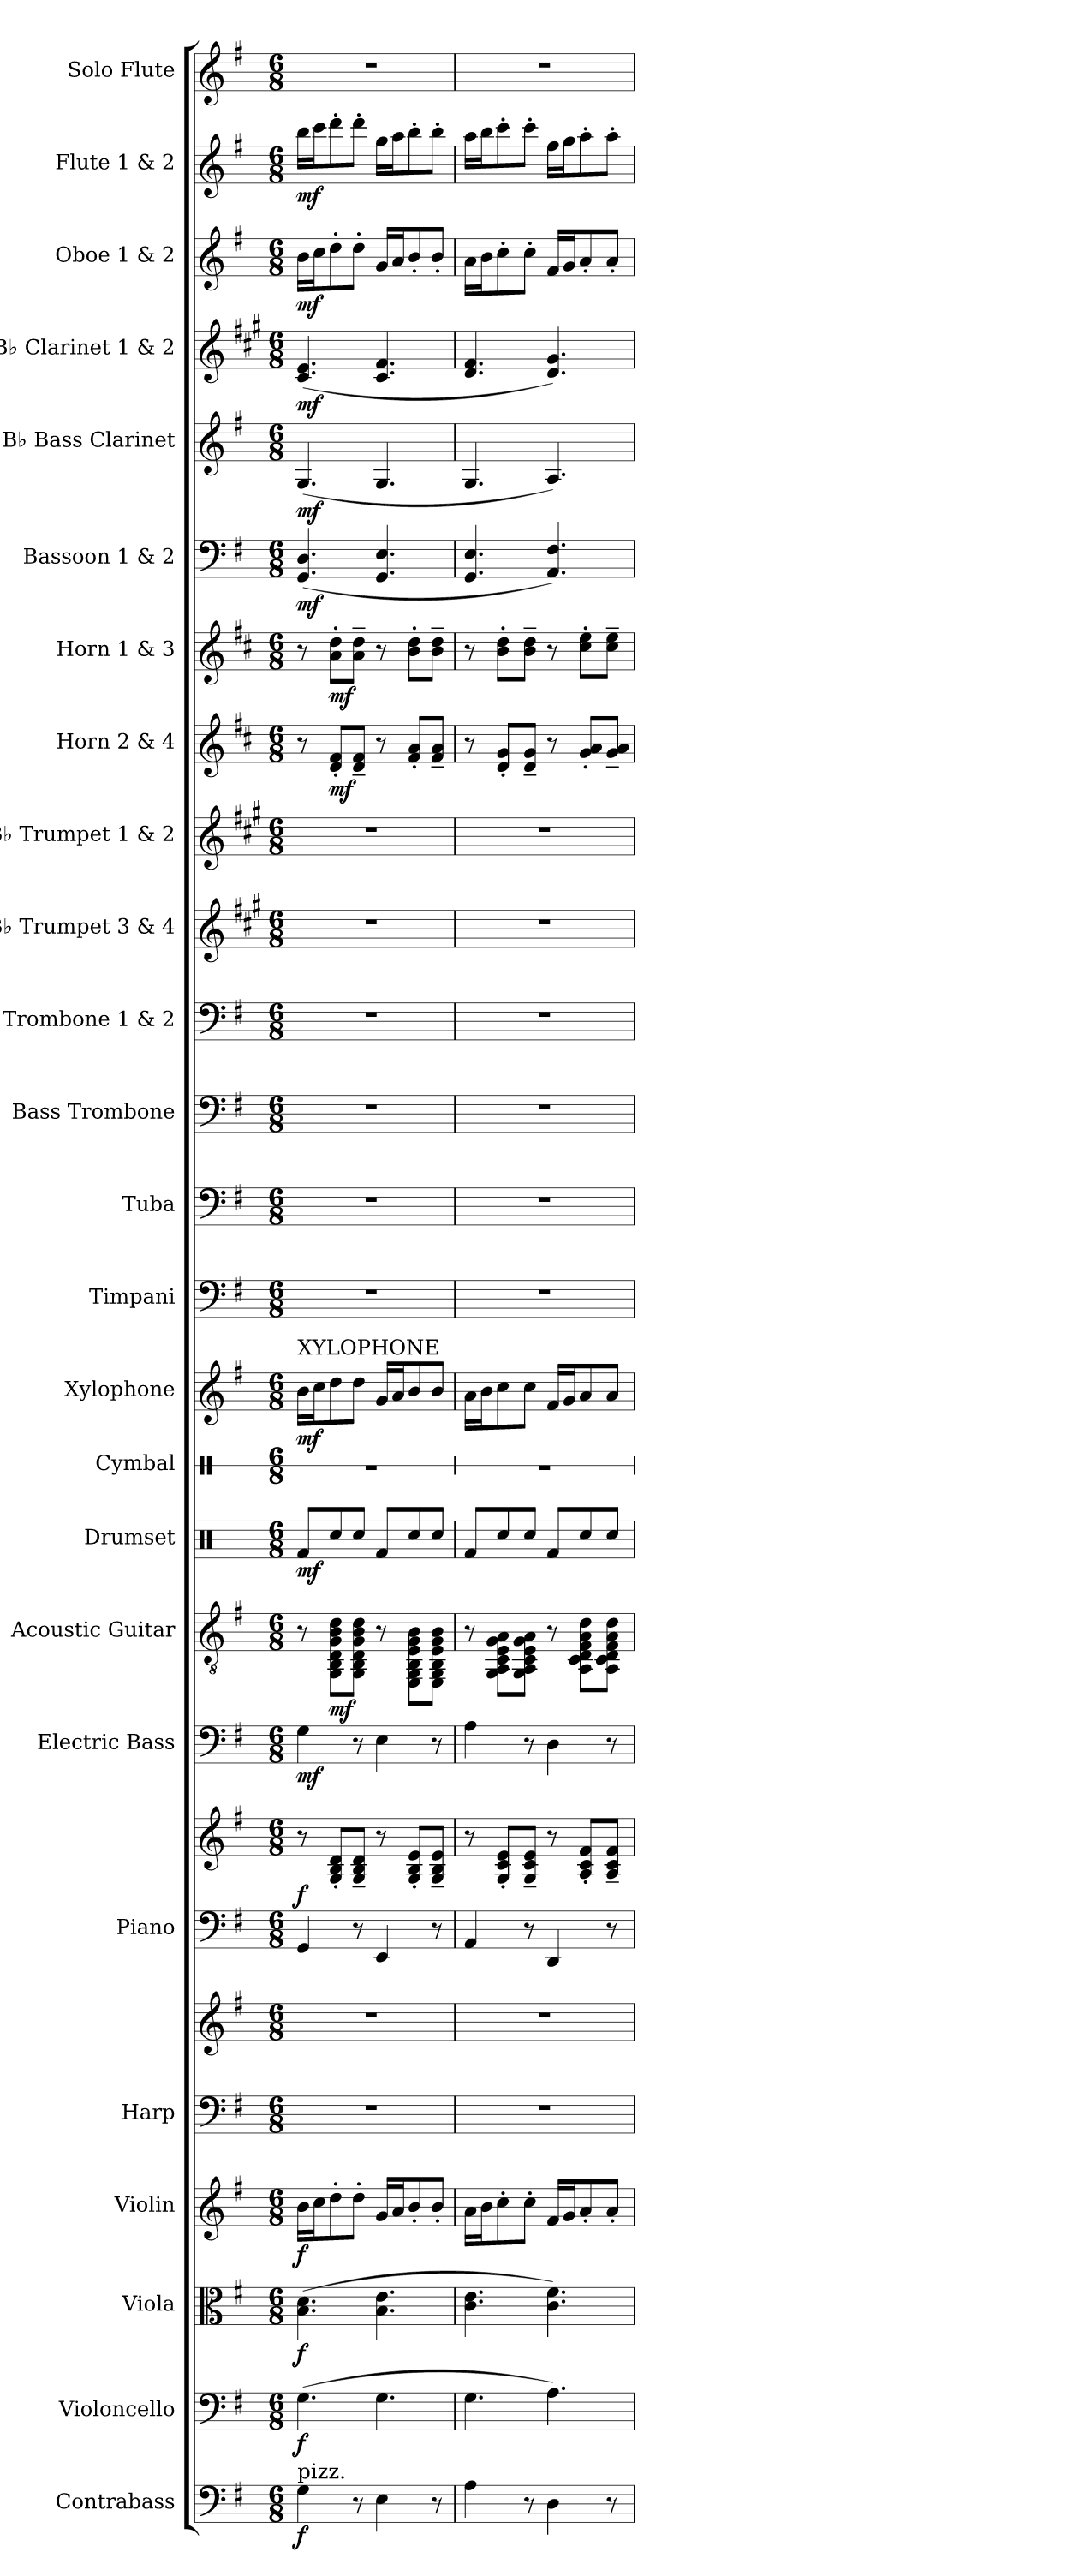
**kern	**dynam	**kern	**dynam	**kern	**dynam	**kern	**dynam	**kern	**kern	**kern	**kern	**dynam	**kern	**dynam	**kern	**dynam	**kern	**dynam	**kern	**kern	**dynam	**kern	**kern	**kern	**kern	**kern	**kern	**kern	**dynam	**kern	**dynam	**kern	**dynam	**kern	**dynam	**kern	**dynam	**kern	**dynam	**kern	**dynam	**kern
*part25	*part25	*part24	*part24	*part23	*part23	*part22	*part22	*part21	*part21	*part20	*part20	*part20	*part19	*part19	*part18	*part18	*part17	*part17	*part16	*part15	*part15	*part14	*part13	*part12	*part11	*part10	*part9	*part8	*part8	*part7	*part7	*part6	*part6	*part5	*part5	*part4	*part4	*part3	*part3	*part2	*part2	*part1
*staff27	*staff27	*staff26	*staff26	*staff25	*staff25	*staff24	*staff24	*staff23	*staff22	*staff21	*staff20	*staff20/21	*staff19	*staff19	*staff18	*staff18	*staff17	*staff17	*staff16	*staff15	*staff15	*staff14	*staff13	*staff12	*staff11	*staff10	*staff9	*staff8	*staff8	*staff7	*staff7	*staff6	*staff6	*staff5	*staff5	*staff4	*staff4	*staff3	*staff3	*staff2	*staff2	*staff1
*I"Contrabass	*	*I"Violoncello	*	*I"Viola	*	*I"Violin	*	*I"Harp	*	*I"Piano	*	*	*I"Electric Bass	*	*I"Acoustic Guitar	*	*I"Drumset	*	*I"Cymbal	*I"Xylophone	*	*I"Timpani	*I"Tuba	*I"Bass Trombone	*I"Trombone 1 &amp; 2	*I"B♭ Trumpet 3 &amp; 4	*I"B♭ Trumpet 1 &amp; 2	*I"Horn 2 &amp; 4	*	*I"Horn 1 &amp; 3	*	*I"Bassoon 1 &amp; 2	*	*I"B♭ Bass Clarinet	*	*I"B♭ Clarinet 1 &amp; 2	*	*I"Oboe 1 &amp; 2	*	*I"Flute 1 &amp; 2	*	*I"Solo Flute
*I'Cb.	*	*I'Vc.	*	*I'Vla.	*	*I'Vln.	*	*I'Hrp.	*	*I'Pno.	*	*	*I'El. B.	*	*I'Guit.	*	*I'D. Set	*	*I'Cym.	*I'Xyl.	*	*I'Timp.	*I'Tba.	*I'B. Tbn.	*I'Tbn. 1, 2	*I'B♭ Tpt. 3, 4	*I'B♭ Tpt. 1, 2	*I'Hn. 2, 4	*	*I'Hn. 1, 3	*	*I'Bsn. 1, 2	*	*I'B♭ B. Cl.	*	*I'B♭ Cl. 1, 2	*	*I'Ob. 1, 2	*	*I'Fl. 1, 2	*	*I'Solo
*	*	*	*	*	*	*	*	*	*	*	*	*	*	*	*	*	*	*	*stria1	*	*	*	*	*	*	*	*	*	*	*	*	*	*	*	*	*	*	*	*	*	*	*
*clefF4	*	*clefF4	*	*clefC3	*	*clefG2	*	*clefF4	*clefG2	*clefF4	*clefG2	*	*clefF4	*	*clefGv2	*	*clefX	*	*clefX	*clefG2	*	*clefF4	*clefF4	*clefF4	*clefF4	*clefG2	*clefG2	*clefG2	*	*clefG2	*	*clefF4	*	*clefG2	*	*clefG2	*	*clefG2	*	*clefG2	*	*clefG2
*ITrd7c12	*	*	*	*	*	*	*	*	*	*	*	*	*ITrd7c12	*	*	*	*	*	*	*ITrd-7c-12	*	*	*	*	*	*ITrd1c2	*ITrd1c2	*ITrd4c7	*	*ITrd4c7	*	*	*	*ITrd8c14	*	*ITrd1c2	*	*	*	*	*	*
*k[f#]	*	*k[f#]	*	*k[f#]	*	*k[f#]	*	*k[f#]	*k[f#]	*k[f#]	*k[f#]	*	*k[f#]	*	*k[f#]	*	*k[]	*	*k[]	*k[f#]	*	*k[f#]	*k[f#]	*k[f#]	*k[f#]	*k[f#]	*k[f#]	*k[f#]	*	*k[f#]	*	*k[f#]	*	*k[f#]	*	*k[f#]	*	*k[f#]	*	*k[f#]	*	*k[f#]
*M6/8	*	*M6/8	*	*M6/8	*	*M6/8	*	*M6/8	*M6/8	*M6/8	*M6/8	*	*M6/8	*	*M6/8	*	*M6/8	*	*M6/8	*M6/8	*	*M6/8	*M6/8	*M6/8	*M6/8	*M6/8	*M6/8	*M6/8	*	*M6/8	*	*M6/8	*	*M6/8	*	*M6/8	*	*M6/8	*	*M6/8	*	*M6/8
*MM99	*	*MM99	*	*MM99	*	*MM99	*	*MM99	*MM99	*MM99	*MM99	*	*MM99	*	*MM99	*	*MM99	*	*MM99	*MM99	*	*MM99	*MM99	*MM99	*MM99	*MM99	*MM99	*MM99	*	*MM99	*	*MM99	*	*MM99	*	*MM99	*	*MM99	*	*MM99	*	*MM99
=1	=1	=1	=1	=1	=1	=1	=1	=1	=1	=1	=1	=1	=1	=1	=1	=1	=1	=1	=1	=1	=1	=1	=1	=1	=1	=1	=1	=1	=1	=1	=1	=1	=1	=1	=1	=1	=1	=1	=1	=1	=1	=1
!	!	!	!	!	!	!	!	!	!	!	!	!	!	!	!	!	!	!	!	!LO:TX:a:t=XYLOPHONE	!	!	!	!	!	!	!	!	!	!	!	!	!	!	!	!	!	!	!	!	!	!
!LO:TX:a:t=pizz.	!	!	!	!	!	!	!	!	!	!	!	!	!	!	!	!	!	!	!	!	!	!	!	!	!	!	!	!	!	!	!	!	!	!	!	!	!	!	!	!	!	!
!	!LO:DY:b	!	!LO:DY:b	!	!LO:DY:b	!	!LO:DY:b	!	!	!	!	!LO:DY:a=2	!	!LO:DY:b	!	!	!	!LO:DY:b	!	!	!LO:DY:b	!	!	!	!	!	!	!	!	!	!	!	!LO:DY:b	!	!LO:DY:b	!	!LO:DY:b	!	!LO:DY:b	!	!LO:DY:b	!
4GG\	f	(>4.G\	f	(>4.B\ 4.d\	f	16b\LL	f	2.r	2.r	4GG/	8r	f	4GG\	mf	8r	.	8Rf/L	mf	2.r	16bb\LL	mf	2.r	2.r	2.r	2.r	2.r	2.r	8r	.	8r	.	(<4.GG/ 4.D/	mf	(<4.GG/	mf	(<4.B/ 4.d/	mf	16b\LL	mf	16bb\LL	mf	2.r
.	.	.	.	.	.	16cc\J	.	.	.	.	.	.	.	.	.	.	.	.	.	16ccc\J	.	.	.	.	.	.	.	.	.	.	.	.	.	.	.	.	.	16cc\J	.	16ccc\J	.	.
!	!	!	!	!	!	!	!	!	!	!	!	!	!	!	!	!LO:DY:b	!	!	!	!	!	!	!	!	!	!	!	!	!LO:DY:b	!	!LO:DY:b	!	!	!	!	!	!	!	!	!	!	!
.	.	.	.	.	.	8dd'\	.	.	.	.	8G/' 8B/' 8d/'L	.	.	.	8GG\ 8BB\ 8D\ 8G\ 8B\ 8d\L	mf	8Rcc/	.	.	8ddd\	.	.	.	.	.	.	.	8G/' 8B/'L	mf	8d\' 8g\'L	mf	.	.	.	.	.	.	8dd'\	.	8ddd'\	.	.
8r	.	.	.	.	.	8dd'\J	.	.	.	8r	8G/~ 8B/~ 8d/~J	.	8r	.	8GG\ 8BB\ 8D\ 8G\ 8B\ 8d\J	.	8Rcc/J	.	.	8ddd\J	.	.	.	.	.	.	.	8G/~ 8B/~J	.	8d\~ 8g\~J	.	.	.	.	.	.	.	8dd'\J	.	8ddd'\J	.	.
4EE\	.	4.G\	.	4.B\ 4.e\	.	16g/LL	.	.	.	4EE/	8r	.	4EE\	.	8r	.	8Rf/L	.	.	16gg/LL	.	.	.	.	.	.	.	8r	.	8r	.	4.GG/ 4.E/	.	4.GG/	.	4.B/ 4.e/	.	16g/LL	.	16gg\LL	.	.
.	.	.	.	.	.	16a/J	.	.	.	.	.	.	.	.	.	.	.	.	.	16aa/J	.	.	.	.	.	.	.	.	.	.	.	.	.	.	.	.	.	16a/J	.	16aa\J	.	.
.	.	.	.	.	.	8b'/	.	.	.	.	8G/' 8B/' 8e/'L	.	.	.	8EE\ 8GG\ 8BB\ 8E\ 8G\ 8B\L	.	8Rcc/	.	.	8bb/	.	.	.	.	.	.	.	8B/' 8d/'L	.	8e\' 8g\'L	.	.	.	.	.	.	.	8b'/	.	8bb'\	.	.
8r	.	.	.	.	.	8b'/J	.	.	.	8r	8G/~ 8B/~ 8e/~J	.	8r	.	8EE\ 8GG\ 8BB\ 8E\ 8G\ 8B\J	.	8Rcc/J	.	.	8bb/J	.	.	.	.	.	.	.	8B/~ 8d/~J	.	8e\~ 8g\~J	.	.	.	.	.	.	.	8b'/J	.	8bb'\J	.	.
=2	=2	=2	=2	=2	=2	=2	=2	=2	=2	=2	=2	=2	=2	=2	=2	=2	=2	=2	=2	=2	=2	=2	=2	=2	=2	=2	=2	=2	=2	=2	=2	=2	=2	=2	=2	=2	=2	=2	=2	=2	=2	=2
4AA\	.	4.G\	.	4.c\ 4.e\	.	16a\LL	.	2.r	2.r	4AA/	8r	.	4AA\	.	8r	.	8Rf/L	.	2.r	16aa\LL	.	2.r	2.r	2.r	2.r	2.r	2.r	8r	.	8r	.	4.GG/ 4.E/	.	4.GG/	.	4.c/ 4.e/	.	16a\LL	.	16aa\LL	.	2.r
.	.	.	.	.	.	16b\J	.	.	.	.	.	.	.	.	.	.	.	.	.	16bb\J	.	.	.	.	.	.	.	.	.	.	.	.	.	.	.	.	.	16b\J	.	16bb\J	.	.
.	.	.	.	.	.	8cc'\	.	.	.	.	8G/' 8c/' 8e/'L	.	.	.	8GG\ 8AA\ 8C\ 8E\ 8G\ 8A\L	.	8Rcc/	.	.	8ccc\	.	.	.	.	.	.	.	8G/' 8c/'L	.	8e\' 8g\'L	.	.	.	.	.	.	.	8cc'\	.	8ccc'\	.	.
8r	.	.	.	.	.	8cc'\J	.	.	.	8r	8G/~ 8c/~ 8e/~J	.	8r	.	8GG\ 8AA\ 8C\ 8E\ 8G\ 8A\J	.	8Rcc/J	.	.	8ccc\J	.	.	.	.	.	.	.	8G/~ 8c/~J	.	8e\~ 8g\~J	.	.	.	.	.	.	.	8cc'\J	.	8ccc'\J	.	.
4DD\	.	4.A\)	.	4.c\ 4.f#\)	.	16f#/LL	.	.	.	4DD/	8r	.	4DD\	.	8r	.	8Rf/L	.	.	16ff#/LL	.	.	.	.	.	.	.	8r	.	8r	.	4.AA/ 4.F#/)	.	4.AA/)	.	4.c/ 4.f#/)	.	16f#/LL	.	16ff#\LL	.	.
.	.	.	.	.	.	16g/J	.	.	.	.	.	.	.	.	.	.	.	.	.	16gg/J	.	.	.	.	.	.	.	.	.	.	.	.	.	.	.	.	.	16g/J	.	16gg\J	.	.
.	.	.	.	.	.	8a'/	.	.	.	.	8A/' 8c/' 8f#/'L	.	.	.	8AA\ 8C\ 8D\ 8F#\ 8A\ 8d\L	.	8Rcc/	.	.	8aa/	.	.	.	.	.	.	.	8c/' 8d/'L	.	8f#\' 8a\'L	.	.	.	.	.	.	.	8a'/	.	8aa'\	.	.
8r	.	.	.	.	.	8a'/J	.	.	.	8r	8A/~ 8c/~ 8f#/~J	.	8r	.	8AA\ 8C\ 8D\ 8F#\ 8A\ 8d\J	.	8Rcc/J	.	.	8aa/J	.	.	.	.	.	.	.	8c/~ 8d/~J	.	8f#\~ 8a\~J	.	.	.	.	.	.	.	8a'/J	.	8aa'\J	.	.
=	=	=	=	=	=	=	=	=	=	=	=	=	=	=	=	=	=	=	=	=	=	=	=	=	=	=	=	=	=	=	=	=	=	=	=	=	=	=	=	=	=	=
*-	*-	*-	*-	*-	*-	*-	*-	*-	*-	*-	*-	*-	*-	*-	*-	*-	*-	*-	*-	*-	*-	*-	*-	*-	*-	*-	*-	*-	*-	*-	*-	*-	*-	*-	*-	*-	*-	*-	*-	*-	*-	*-
